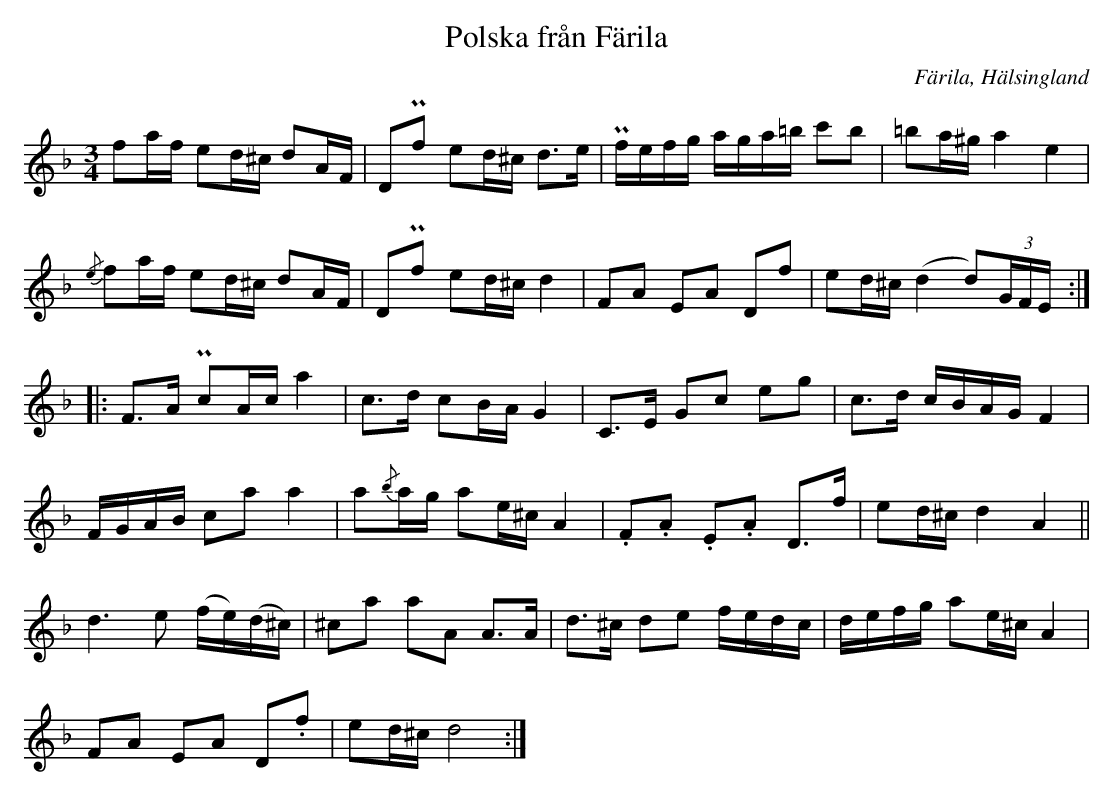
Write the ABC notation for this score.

X:1
T: Polska från Färila
O: Färila, Hälsingland
M: 3/4
L: 1/16
K: Dm
f2af e2d^c d2AF | D2Pf2 e2d^c d2>e2 | Pfefg aga=b c'2b2 | =b2a^g a4 e4 |
{/e}f2af e2d^c d2AF | D2Pf2 e2d^c d4 | F2A2 E2A2 D2f2 | e2d^c (d4d2)(3GFE ::
F2>A2 Pc2Ac a4 | c2>d2 c2BA G4 | C2>E2 G2c2 e2g2 | c2>d2 cBAG F4 |
FGAB c2a2 a4 | a2{/b}ag a2e^c A4 | .F2.A2 .E2.A2 D2>f2 | e2d^c d4 A4 ||
d6e2 (fe)(d^c) | ^c2a2 a2A2 A2>A2 | d2>^c2 d2e2 fedc | defg a2e^c A4 |
F2A2 E2A2 D2.f2 | e2d^c d8 :|
